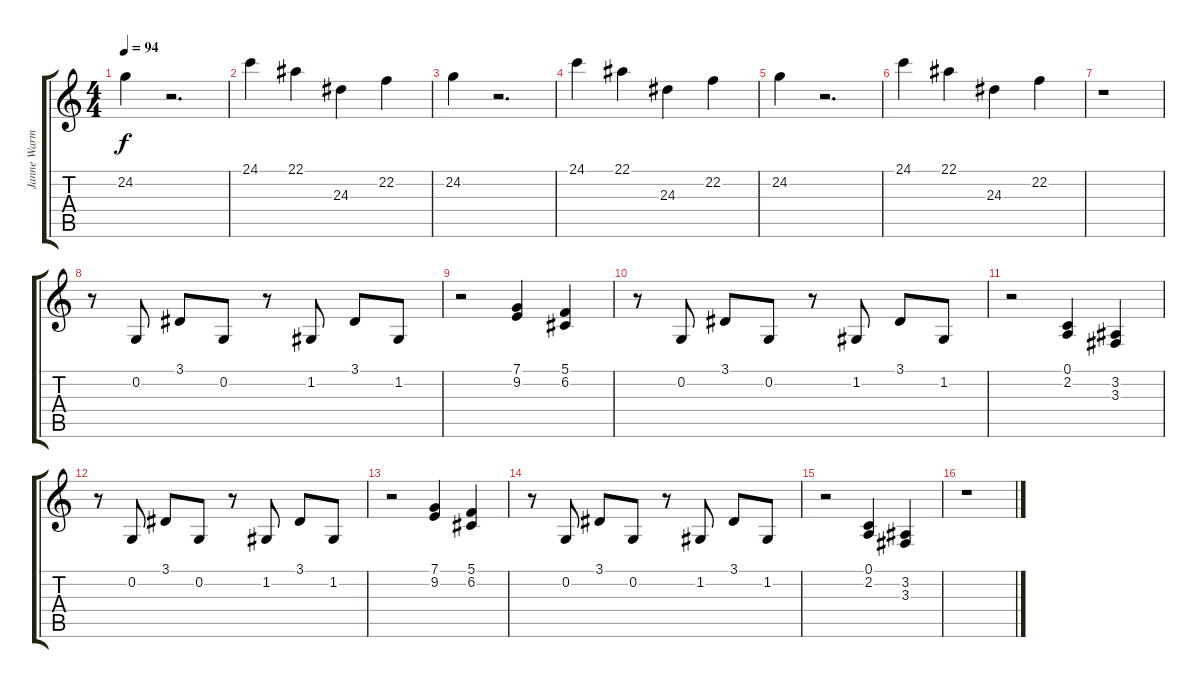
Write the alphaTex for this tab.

\track ("Janne Warman" "Janne Warm") {instrument stringensemble1}
\staff {score tabs}
\tuning (C4 G3 Eb3 Bb2 F2 C2) {hide}
\ts (4 4)
\tempo 94
\clef g2
\ks c
24.2.4{dy f} r.2{d} |
24.1.4 22.1.4 24.3.4 22.2.4 |
24.2.4 r.2{d} |
24.1.4 22.1.4 24.3.4 22.2.4 |
24.2.4 r.2{d} |
24.1.4 22.1.4 24.3.4 22.2.4 |
r.1 |
r.8 0.2.8 3.1.8 0.2.8 r.8 1.2.8 3.1.8 1.2.8 |
r.2 (7.1 9.2).4 (5.1 6.2).4 |
r.8 0.2.8 3.1.8 0.2.8 r.8 1.2.8 3.1.8 1.2.8 |
r.2 (0.1 2.2).4 (3.2 3.3).4 |
r.8 0.2.8 3.1.8 0.2.8 r.8 1.2.8 3.1.8 1.2.8 |
r.2 (7.1 9.2).4 (5.1 6.2).4 |
r.8 0.2.8 3.1.8 0.2.8 r.8 1.2.8 3.1.8 1.2.8 |
r.2 (0.1 2.2).4 (3.2 3.3).4 |
r.1
